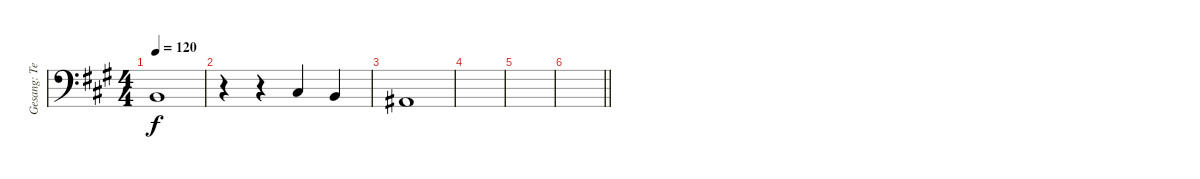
\track ("Gesang: Tenor" "Gesang: Te") {instrument flute}
\staff {score}
\tuning (G2 D2 A1 E1) {hide}
\ts (4 4)
\tempo 120
\clef f4
\ks a
4.1.1{dy f} |
r.4 r.4 11.2.4 9.2.4 |
8.2.1 |
|
|
\barLineRight lightlight
